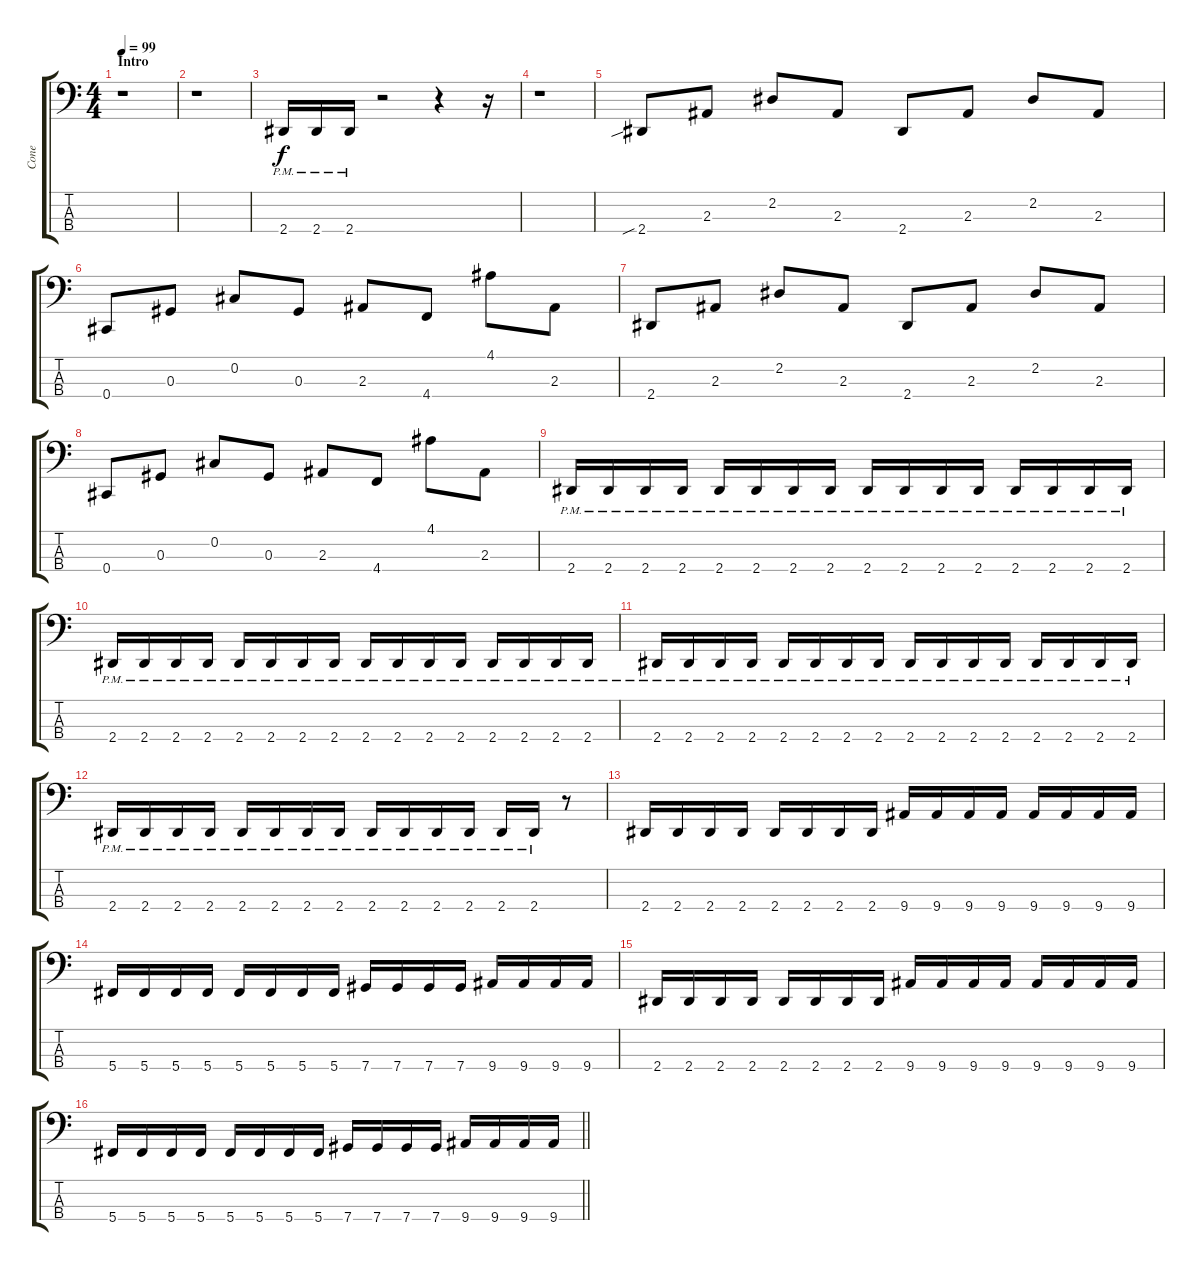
\track ("Cone" "Cone") {instrument electricbassfinger}
\staff {score tabs}
\tuning (Gb2 Db2 Ab1 Db1) {hide}
\ts (4 4)
\section ("" "Intro")
\tempo 99
\clef f4
\ks c
r.1{dy f instrument electricbassfinger} |
r.1 |
2.4{pm}.16 2.4{pm}.16 2.4{pm}.16 r.2 r.4 r.16 |
r.1 |
2.4{sib}.8 2.3.8 2.2.8 2.3.8 2.4.8 2.3.8 2.2.8 2.3.8 |
0.4.8 0.3.8 0.2.8 0.3.8 2.3.8 4.4.8 4.1.8 2.3.8 |
2.4.8 2.3.8 2.2.8 2.3.8 2.4.8 2.3.8 2.2.8 2.3.8 |
0.4.8 0.3.8 0.2.8 0.3.8 2.3.8 4.4.8 4.1.8 2.3.8 |
2.4{pm}.16 2.4{pm}.16 2.4{pm}.16 2.4{pm}.16 2.4{pm}.16 2.4{pm}.16 2.4{pm}.16 2.4{pm}.16 2.4{pm}.16 2.4{pm}.16 2.4{pm}.16 2.4{pm}.16 2.4{pm}.16 2.4{pm}.16 2.4{pm}.16 2.4{pm}.16 |
2.4{pm}.16 2.4{pm}.16 2.4{pm}.16 2.4{pm}.16 2.4{pm}.16 2.4{pm}.16 2.4{pm}.16 2.4{pm}.16 2.4{pm}.16 2.4{pm}.16 2.4{pm}.16 2.4{pm}.16 2.4{pm}.16 2.4{pm}.16 2.4{pm}.16 2.4{pm}.16 |
2.4{pm}.16 2.4{pm}.16 2.4{pm}.16 2.4{pm}.16 2.4{pm}.16 2.4{pm}.16 2.4{pm}.16 2.4{pm}.16 2.4{pm}.16 2.4{pm}.16 2.4{pm}.16 2.4{pm}.16 2.4{pm}.16 2.4{pm}.16 2.4{pm}.16 2.4{pm}.16 |
2.4{pm}.16 2.4{pm}.16 2.4{pm}.16 2.4{pm}.16 2.4{pm}.16 2.4{pm}.16 2.4{pm}.16 2.4{pm}.16 2.4{pm}.16 2.4{pm}.16 2.4{pm}.16 2.4{pm}.16 2.4{pm}.16 2.4{pm}.16 r.8 |
2.4.16 2.4.16 2.4.16 2.4.16 2.4.16 2.4.16 2.4.16 2.4.16 9.4.16 9.4.16 9.4.16 9.4.16 9.4.16 9.4.16 9.4.16 9.4.16 |
5.4.16 5.4.16 5.4.16 5.4.16 5.4.16 5.4.16 5.4.16 5.4.16 7.4.16 7.4.16 7.4.16 7.4.16 9.4.16 9.4.16 9.4.16 9.4.16 |
2.4.16 2.4.16 2.4.16 2.4.16 2.4.16 2.4.16 2.4.16 2.4.16 9.4.16 9.4.16 9.4.16 9.4.16 9.4.16 9.4.16 9.4.16 9.4.16 |
\barLineRight lightlight
5.4.16 5.4.16 5.4.16 5.4.16 5.4.16 5.4.16 5.4.16 5.4.16 7.4.16 7.4.16 7.4.16 7.4.16 9.4.16 9.4.16 9.4.16 9.4.16
